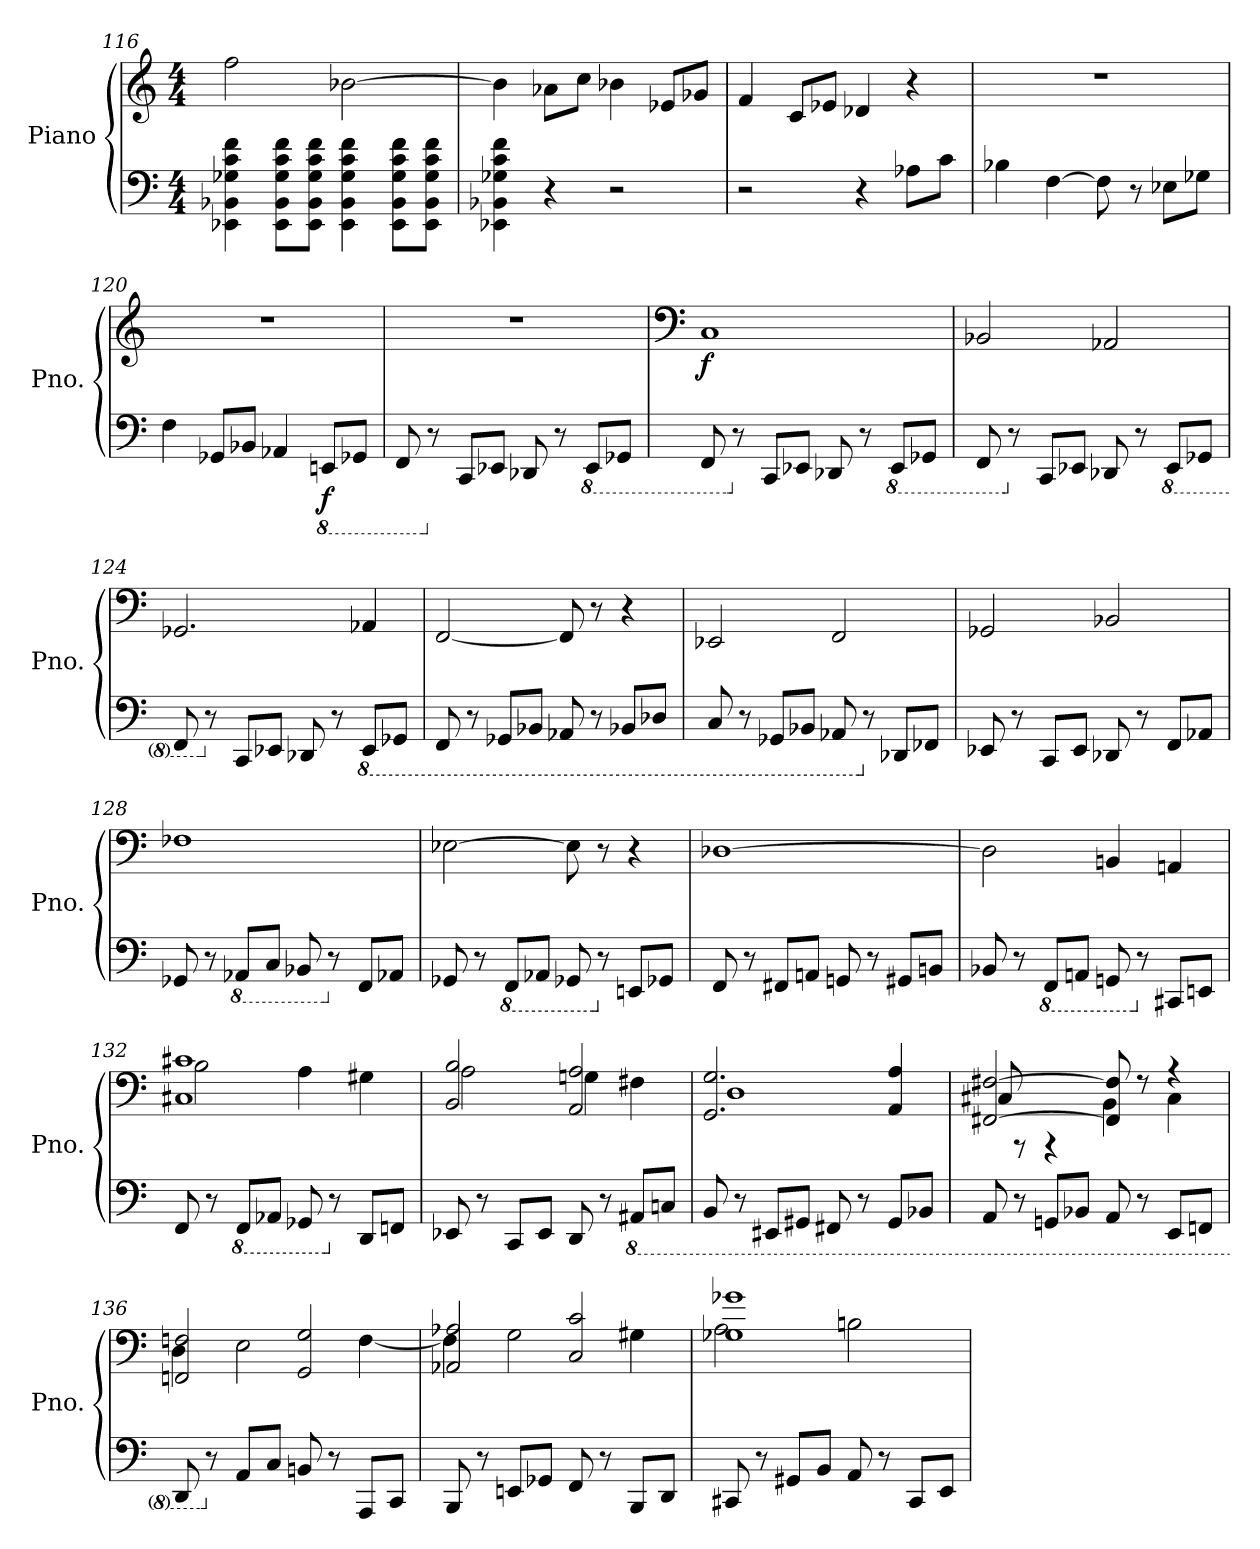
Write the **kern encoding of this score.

**kern	**kern	**dynam
*part1	*part1	*part1
*staff2	*staff1	*staff1/2
*I"Piano	*	*
*I'Pno.	*	*
*clefF4	*clefG2	*
*k[]	*k[]	*
*M4/4	*M4/4	*
=116	=116	=116
4EE-X\ 4BB-X\ 4G-X\ 4c\ 4f\	2ff\	.
8EE-\ 8BB-\ 8G-\ 8c\ 8f\L	.	.
8EE-\ 8BB-\ 8G-\ 8c\ 8f\J	.	.
4EE-\ 4BB-\ 4G-\ 4c\ 4f\	[2b-X\	.
8EE-\ 8BB-\ 8G-\ 8c\ 8f\L	.	.
8EE-\ 8BB-\ 8G-\ 8c\ 8f\J	.	.
=117	=117	=117
4EE-X\ 4BB-X\ 4G-X\ 4c\ 4f\	4b-\]	.
4r	8a-X\L	.
.	8cc\J	.
2r	4b-X\	.
.	8e-X/L	.
.	8g-X/J	.
!!LO:LB:g=z
=118	=118	=118
2r	4f/	.
.	8c/L	.
.	8e-X/J	.
4r	4d-X/	.
8A-X\L	4r	.
8c\J	.	.
=119	=119	=119
4B-X\	1r	.
[4F\	.	.
8F\]	.	.
8r	.	.
8E-X\L	.	.
8G-X\J	.	.
=120	=120	=120
4F\	1r	.
8GG-X/L	.	.
8BB-X/J	.	.
4AA-X/	.	.
*8ba	*	*
!	!	!LO:DY:b=2
8EEEn/L	.	f
8GGG-X/J	.	.
=121	=121	=121
8FFF/	1r	.
*X8ba	*	*
8r	.	.
8CC/L	.	.
8EE-X/J	.	.
8DD-X/	.	.
8r	.	.
*8ba	*	*
8EEE-/L	.	.
8GGG-X/J	.	.
!!LO:PB:g=z
=122	=122	=122
*	*clefF4	*
!	!	!LO:DY:b
8FFF/	1C	f
*X8ba	*	*
8r	.	.
8CC/L	.	.
8EE-X/J	.	.
8DD-X/	.	.
8r	.	.
*8ba	*	*
8EEE-/L	.	.
8GGG-X/J	.	.
=123	=123	=123
8FFF/	2BB-X/	.
*X8ba	*	*
8r	.	.
8CC/L	.	.
8EE-X/J	.	.
8DD-X/	2AA-X/	.
8r	.	.
*8ba	*	*
8EEE-/L	.	.
8GGG-X/J	.	.
=124	=124	=124
8FFF/	2.GG-X/	.
*X8ba	*	*
8r	.	.
8CC/L	.	.
8EE-X/J	.	.
8DD-X/	.	.
8r	.	.
*8ba	*	*
8EEE-/L	4AA-X/	.
8GGG-X/J	.	.
=125	=125	=125
8FFF/	[2FF/	.
8r	.	.
8GGG-X/L	.	.
8BBB-X/J	.	.
8AAA-X/	8FF/]	.
8r	8r	.
8BBB-X/L	4r	.
8DD-X/J	.	.
!!LO:LB:g=z
=126	=126	=126
8CC/	2EE-X/	.
8r	.	.
8GGG-X/L	.	.
8BBB-X/J	.	.
8AAA-X/	2FF/	.
*X8ba	*	*
8r	.	.
8DD-X/L	.	.
8FF-X/J	.	.
=127	=127	=127
8EE-X/	2GG-X/	.
8r	.	.
8CC/L	.	.
8EE-/J	.	.
8DD-X/	2BB-X/	.
8r	.	.
8FF/L	.	.
8AA-X/J	.	.
=128	=128	=128
8GG-X/	1F-X	.
8r	.	.
*8ba	*	*
8AAA-X/L	.	.
8CC/J	.	.
8BBB-X/	.	.
*X8ba	*	*
8r	.	.
8FF/L	.	.
8AA-X/J	.	.
=129	=129	=129
8GG-X/	[2E-X\	.
8r	.	.
*8ba	*	*
8FFF/L	.	.
8AAA-X/J	.	.
8GGG-X/	8E-\]	.
*X8ba	*	*
8r	8r	.
8EEn/L	4r	.
8GG-X/J	.	.
!!LO:LB:g=z
=130	=130	=130
8FF/	[1D-X	.
8r	.	.
8FF#X/L	.	.
8AAn/J	.	.
8GGn/	.	.
8r	.	.
8GG#X/L	.	.
8BBn/J	.	.
=131	=131	=131
8BB-X/	2D-\]	.
8r	.	.
*8ba	*	*
8FFF/L	.	.
8AAAn/J	.	.
8GGGn/	4BBn/	.
*X8ba	*	*
8r	.	.
8CC#X/L	4AAn/	.
8EEn/J	.	.
=132	=132	=132
*	*^	*
8FF/	1C#X 1c#X	2B\	.
8r	.	.	.
*8ba	*	*	*
8FFF/L	.	.	.
8AAA-X/J	.	.	.
8GGG-X/	.	4A\	.
*X8ba	*	*	*
8r	.	.	.
8DD/L	.	4G#X\	.
8FFn/J	.	.	.
!!LO:LB:g=z	!!
=133	=133	=133	=133
8EE-X/	2BB/ 2B/	2A\	.
8r	.	.	.
8CC/L	.	.	.
8EE-/J	.	.	.
8DD/	2AA/ 2A/	4Gn\	.
8r	.	.	.
*8ba	*	*	*
8AAA#X/L	.	4F#X\	.
8CCn/J	.	.	.
=134	=134	=134	=134
8BBB/	2.GG/ 2.G/	1D	.
8r	.	.	.
8EEE#X/L	.	.	.
8GGG#X/J	.	.	.
8FFF#X/	.	.	.
8r	.	.	.
8GGG#/L	4AA/ 4A/	.	.
8BBB-X/J	.	.	.
=135	=135	=135	=135
8AAA/	[2FF#X/ [2F#X/	8C#X/	.
8r	.	8r	.
8GGGn/L	.	4r	.
8BBB-X/J	.	.	.
8AAA/	8FF#/] 8F#/]	4BB\	.
8r	8r	.	.
8EEE/L	4r	4C#\	.
8FFFn/J	.	.	.
=136	=136	=136	=136
8DDD/	2FFn/ 2Fn/	4D\	.
*X8ba	*	*	*
8r	.	.	.
8AA/L	.	2E\	.
8C/J	.	.	.
8BBn/	2GG/ 2G/	.	.
8r	.	.	.
8AAA/L	.	[4F\	.
8CC/J	.	.	.
!!LO:LB:g=z	!!
=137	=137	=137	=137
8BBB/	2AA-X/ 2A-X/	4F\]	.
8r	.	.	.
8EEn/L	.	2G\	.
8GG-X/J	.	.	.
8FF/	2C/ 2c/	.	.
8r	.	.	.
8BBB/L	.	4G#X\	.
8DD/J	.	.	.
=138	=138	=138	=138
8CC#X/	1G-X 1g-X	2A\	.
8r	.	.	.
8GG#X/L	.	.	.
8BB/J	.	.	.
8AA/	.	2Bn\	.
8r	.	.	.
8CC#/L	.	.	.
8EE/J	.	.	.
*	*v	*v	*
=	=	=
*-	*-	*-
